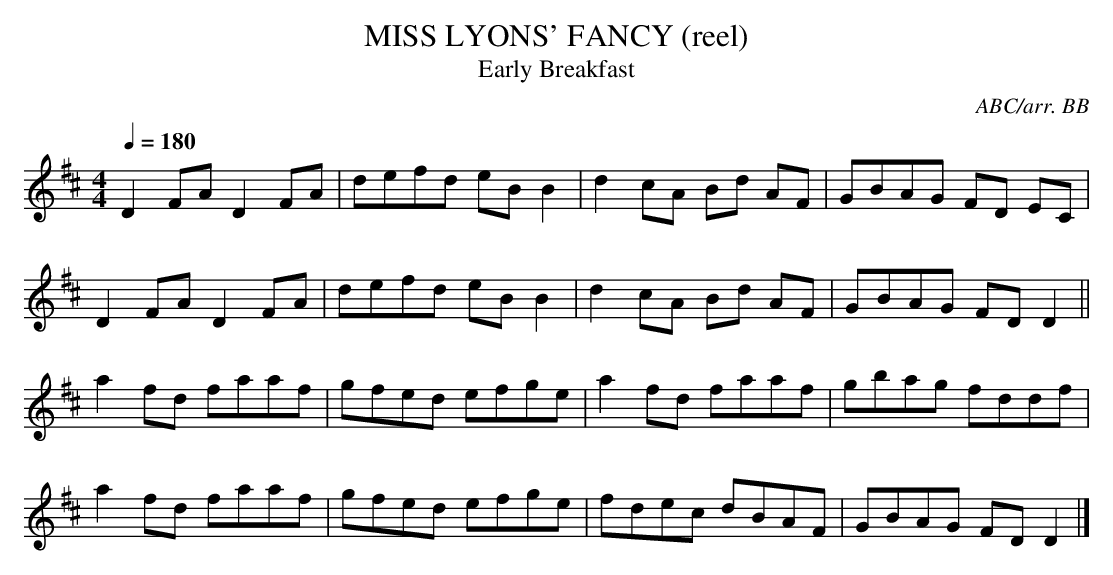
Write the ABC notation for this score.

X:1
T:MISS LYONS' FANCY (reel)
T:Early Breakfast
C:ABC/arr. BB
Q:1/4=180
M:4/4
L:1/8
K:D
D2FA D2FA|defd eBB2|d2 cA Bd AF|GBAG FD EC|
D2 FA D2 FA|defd eBB2|d2 cA Bd AF|GBAG FD D2||
a2 fd faaf|gfed efge|a2 fd faaf|gbag fddf|
a2 fd faaf|gfed efge|fdec dBAF|GBAG FD D2|]
